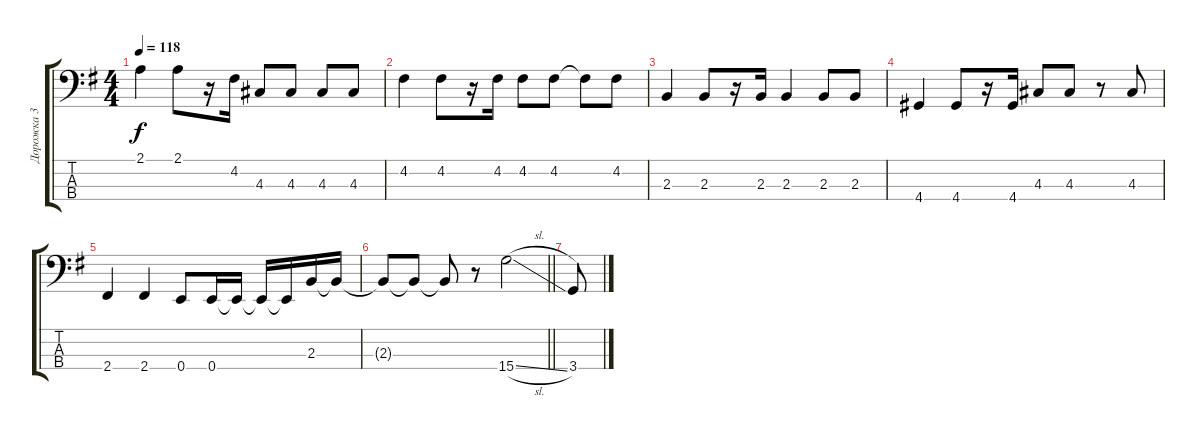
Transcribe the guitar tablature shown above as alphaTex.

\track ("Дорожка 3" "Дорожка 3") {instrument electricbassfinger}
\staff {score tabs}
\tuning (G2 D2 A1 E1) {hide}
\ts (4 4)
\tempo 118
\clef f4
\ks eminor
2.1.4{dy f} 2.1.8 r.16 4.2.16 4.3.8 4.3.8 4.3.8 4.3.8 |
4.2.4 4.2.8 r.16 4.2.16 4.2.8 4.2.8 4.2{t}.8 4.2.8 |
2.3.4 2.3.8 r.16 2.3.16 2.3.4 2.3.8 2.3.8 |
4.4.4 4.4.8 r.16 4.4.16 4.3.8 4.3.8 r.8 4.3.8 |
2.4.4 2.4.4 0.4.8 0.4.16 0.4{t}.16 0.4{t}.16 0.4{t}.16 2.3.16 2.3{t}.16 |
\barLineRight lightlight
2.3{t}.8 2.3{t}.8 2.3{t}.8 r.8 15.4{sl}.2 |
3.4.8
